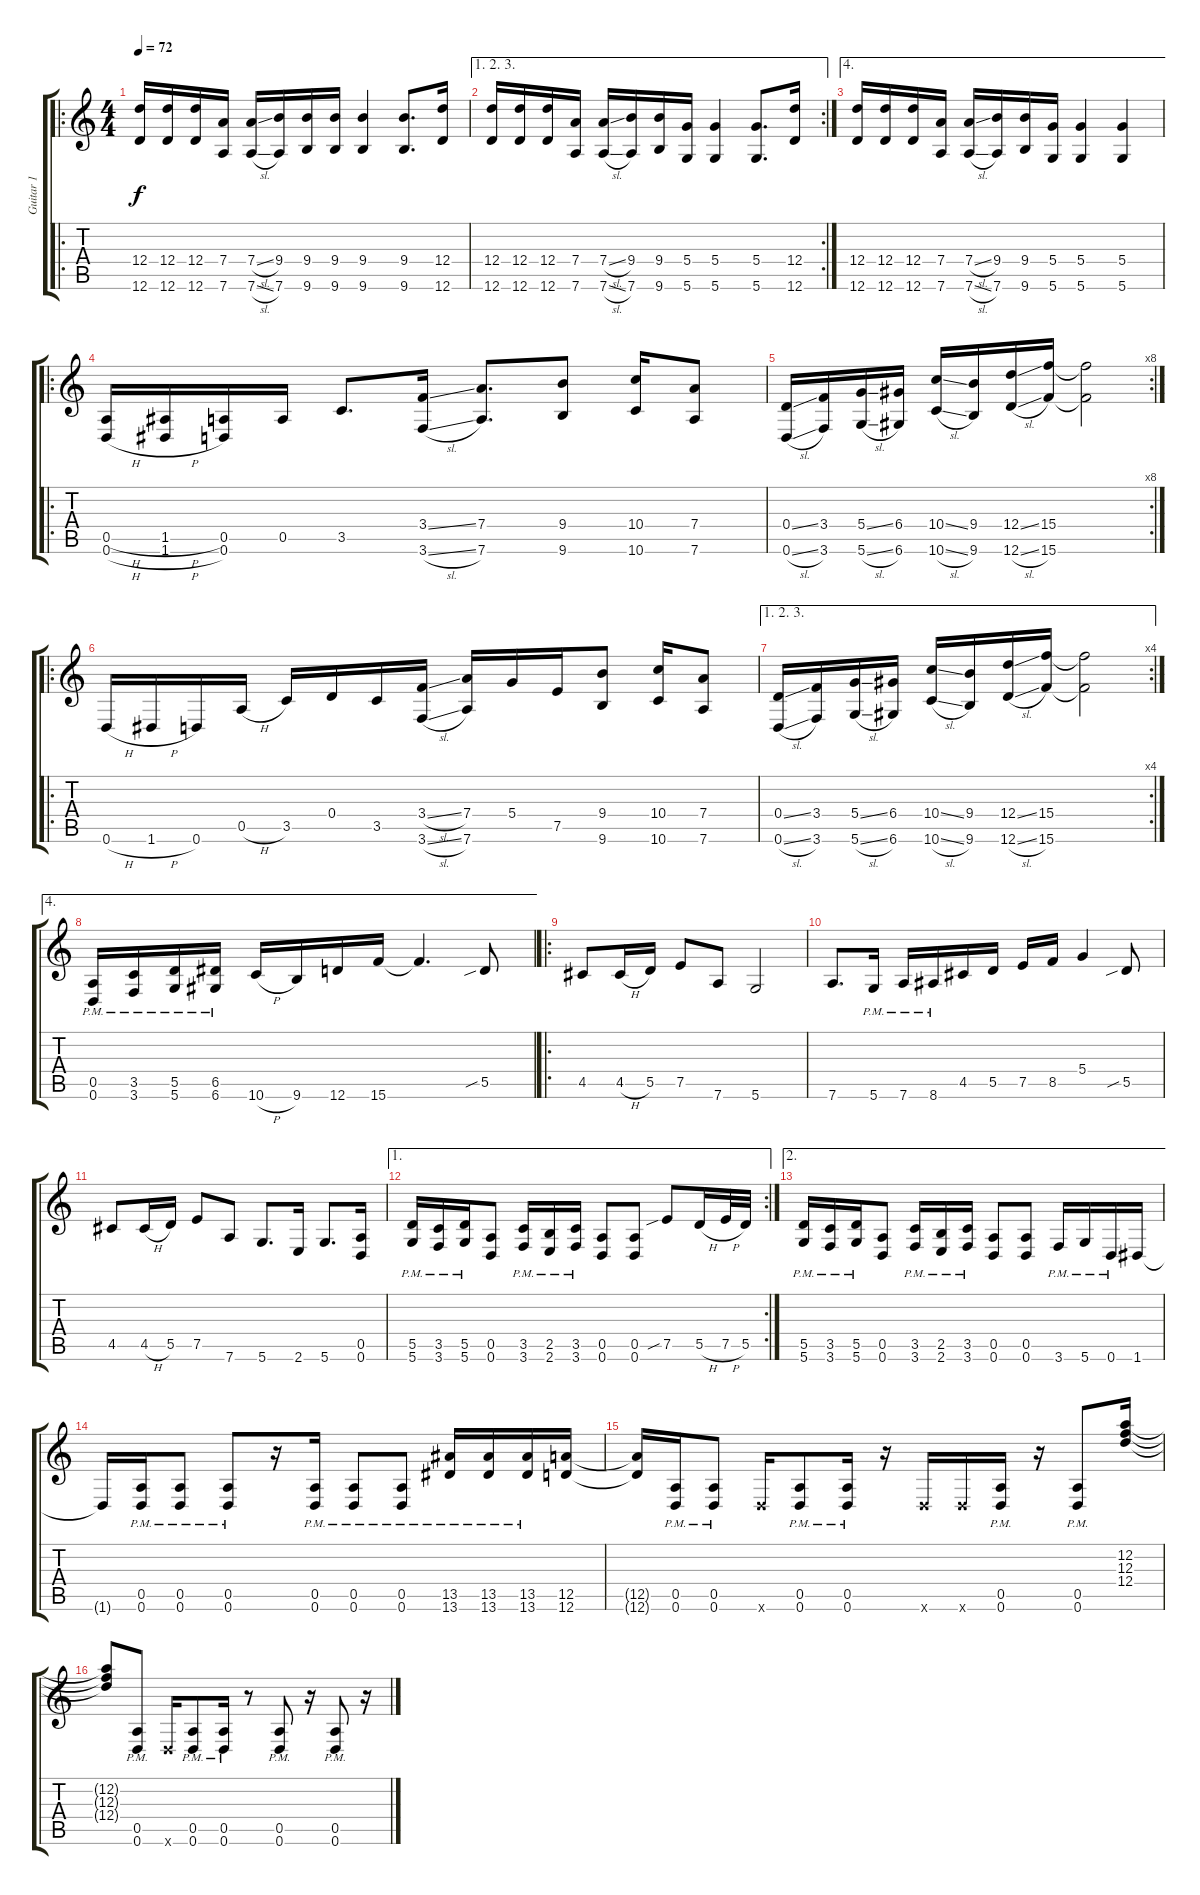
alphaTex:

\track ("Guitar 1" "Guitar 1") {instrument overdrivenguitar}
\staff {score tabs}
\tuning (E4 A3 F3 D3 A2 D2) {hide}
\ro
\ts (4 4)
\tempo 72
\clef g2
\ks c
(12.4 12.6).16{dy f} (12.4 12.6).16 (12.4 12.6).16 (7.4 7.6).16 (7.4{sl} 7.6{sl}).16 (9.4 7.6).16 (9.4 9.6).16 (9.4 9.6).16 (9.4 9.6).4 (9.4 9.6).8{d} (12.4 12.6).16 |
\ae (1 2 3)
\rc 2
(12.4 12.6).16 (12.4 12.6).16 (12.4 12.6).16 (7.4 7.6).16 (7.4{sl} 7.6{sl}).16 (9.4 7.6).16 (9.4 9.6).16 (5.4 5.6).16 (5.4 5.6).4 (5.4 5.6).8{d} (12.4 12.6).16 |
\ae 4
(12.4 12.6).16 (12.4 12.6).16 (12.4 12.6).16 (7.4 7.6).16 (7.4{sl} 7.6{sl}).16 (9.4 7.6).16 (9.4 9.6).16 (5.4 5.6).16 (5.4 5.6).4 (5.4 5.6).4 |
\ro
(0.5{h} 0.6{h}).16 (1.5{h} 1.6{h}).16 (0.5 0.6).16 0.5.16 3.5.8{d} (3.4{ss} 3.6{sl}).16 (7.4 7.6).8{d} (9.4 9.6).8 (10.4 10.6).16 (7.4 7.6).8 |
\rc 8
(0.4{ss} 0.6{sl}).16 (3.4 3.6).16 (5.4{ss} 5.6{sl}).16 (6.4 6.6).16 (10.4{ss} 10.6{sl}).16 (9.4 9.6).16 (12.4{ss} 12.6{sl}).16 (15.4 15.6).16 (15.4{t} 15.6{t}).2 |
\ro
0.6{h}.16{volume 16 balance 16 instrument acousticguitarsteel} 1.6{h}.16 0.6.16 0.5{h}.16 3.5.16 0.4.16 3.5.16 (3.4{sl} 3.6{sl}).16 (7.4 7.6).16 5.4.16 7.5.16 (9.4 9.6).8 (10.4 10.6).16 (7.4 7.6).8 |
\ae (1 2 3)
\rc 4
(0.4{ss} 0.6{sl}).16 (3.4 3.6).16 (5.4{ss} 5.6{sl}).16 (6.4 6.6).16 (10.4{ss} 10.6{sl}).16 (9.4 9.6).16 (12.4{ss} 12.6{sl}).16 (15.4 15.6).16 (15.4{t} 15.6{t}).2 |
\ae 4
(0.5 0.6{pm}).16{volume 16 balance 4 instrument distortionguitar} (3.5 3.6{pm}).16 (5.5 5.6{pm}).16 (6.5 6.6{pm}).16 10.6{h}.16 9.6.16 12.6.16 15.6.16 15.6{t}.4{d} 5.5{sib}.8 |
\ro
4.5.8 4.5{h}.16 5.5.16 7.5.8 7.6.8 5.6.2 |
7.6.8{d} 5.6{pm}.16 7.6{pm}.16 8.6{pm}.16 4.5.16 5.5.16 7.5.16 8.5.16 5.4.4 5.5{sib}.8 |
4.5.8 4.5{h}.16 5.5.16 7.5.8 7.6.8 5.6.8{d} 2.6.16 5.6.8{d} (0.5 0.6).16 |
\ae 1
\rc 2
(5.5{pm} 5.6{pm}).16 (3.5{pm} 3.6{pm}).16 (5.5{pm} 5.6{pm}).16 (0.5 0.6).8 (3.5{pm} 3.6{pm}).16 (2.5{pm} 2.6{pm}).16 (3.5{pm} 3.6{pm}).16 (0.5 0.6).8 (0.5 0.6).8 7.5{sib}.8 5.5{h}.16 7.5{h}.32 5.5.32 |
\ae 2
(5.5{pm} 5.6{pm}).16{instrument distortionguitar} (3.5{pm} 3.6{pm}).16 (5.5{pm} 5.6{pm}).16 (0.5 0.6).8 (3.5{pm} 3.6{pm}).16 (2.5{pm} 2.6{pm}).16 (3.5{pm} 3.6{pm}).16 (0.5 0.6).8 (0.5 0.6).8 3.6{pm}.16 5.6{pm}.16 0.6{pm}.16 1.6.16 |
1.6{t}.16 (0.5{pm} 0.6{pm}).16 (0.5{pm} 0.6{pm}).8 (0.5{pm} 0.6{pm}).8 r.16 (0.5{pm} 0.6{pm}).16 (0.5{pm} 0.6{pm}).8 (0.5{pm} 0.6{pm}).8 (13.5{pm} 13.6{pm}).16 (13.5{pm} 13.6{pm}).16 (13.5{pm} 13.6{pm}).16 (12.5 12.6).16 |
(12.5{t} 12.6{t}).16 (0.5{pm} 0.6{pm}).16 (0.5{pm} 0.6{pm}).8 0.6{x}.16 (0.5{pm} 0.6{pm}).8 (0.5{pm} 0.6{pm}).16 r.16 0.6{x}.16 0.6{x}.16 (0.5{pm} 0.6{pm}).16 r.16 (0.5{pm} 0.6{pm}).8 (12.2 12.3 12.4).16 |
(12.2{t} 12.3{t} 12.4{t}).8 (0.5{pm} 0.6{pm}).8 0.6{x}.16 (0.5{pm} 0.6{pm}).8 (0.5{pm} 0.6{pm}).16 r.8 (0.5{pm} 0.6{pm}).8 r.16 (0.5{pm} 0.6{pm}).8 r.16
